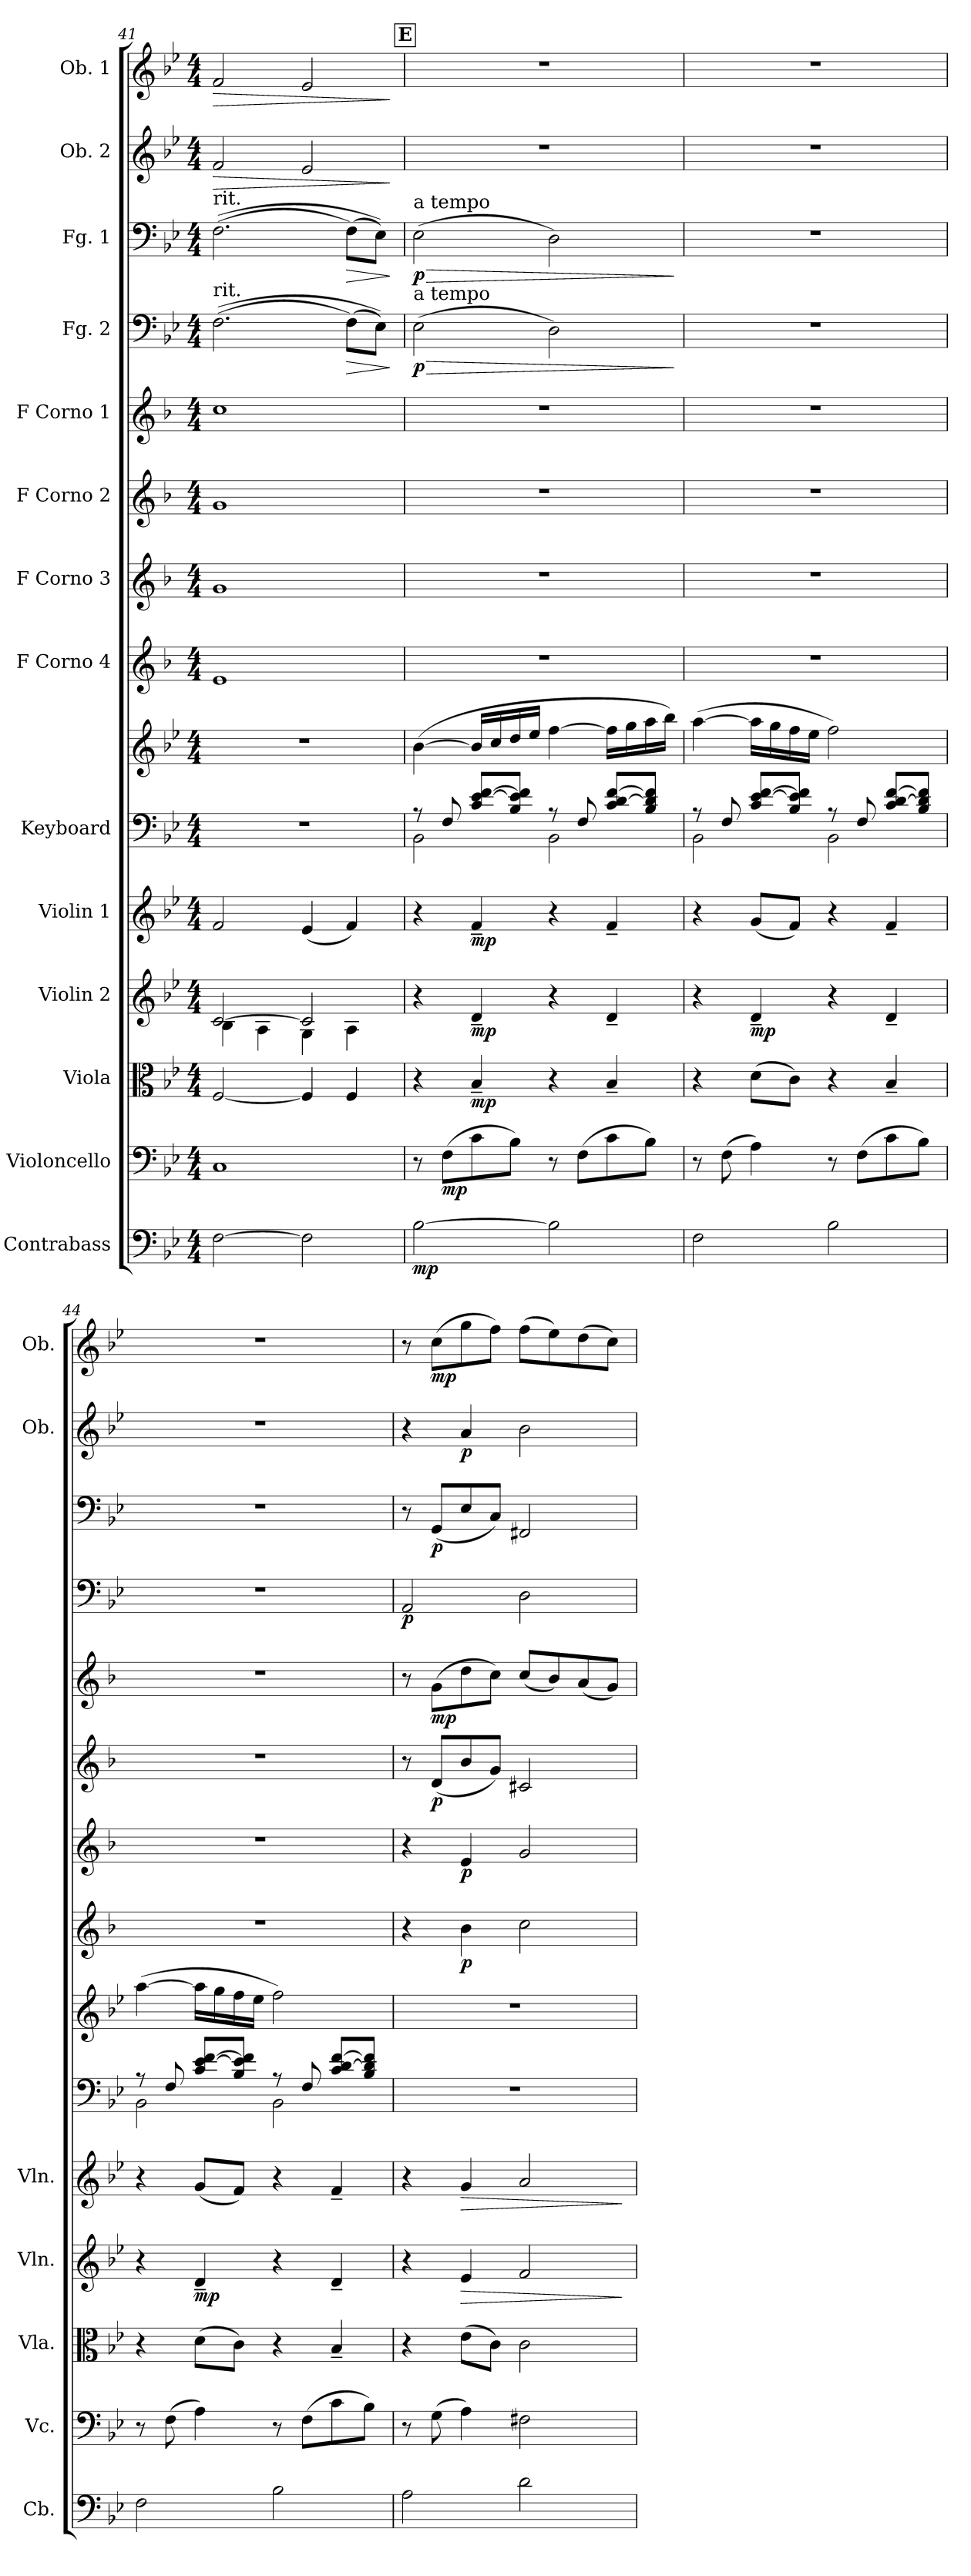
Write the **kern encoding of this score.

**kern	**dynam	**kern	**dynam	**kern	**dynam	**kern	**dynam	**kern	**dynam	**kern	**kern	**kern	**dynam	**kern	**dynam	**kern	**dynam	**kern	**dynam	**kern	**dynam	**kern	**dynam	**kern	**dynam	**kern	**dynam
*part14	*part14	*part13	*part13	*part12	*part12	*part11	*part11	*part10	*part10	*part9	*part9	*part8	*part8	*part7	*part7	*part6	*part6	*part5	*part5	*part4	*part4	*part3	*part3	*part2	*part2	*part1	*part1
*staff15	*staff15	*staff14	*staff14	*staff13	*staff13	*staff12	*staff12	*staff11	*staff11	*staff10	*staff9	*staff8	*staff8	*staff7	*staff7	*staff6	*staff6	*staff5	*staff5	*staff4	*staff4	*staff3	*staff3	*staff2	*staff2	*staff1	*staff1
*I"Contrabass	*	*I"Violoncello	*	*I"Viola	*	*I"Violin 2	*	*I"Violin 1	*	*I"Keyboard	*	*I"F Corno 4	*	*I"F Corno 3	*	*I"F Corno 2	*	*I"F Corno 1	*	*I"Fg. 2	*	*I"Fg. 1	*	*I"Ob. 2	*	*I"Ob. 1	*
*I'Cb.	*	*I'Vc.	*	*I'Vla.	*	*I'Vln.	*	*I'Vln.	*	*	*	*	*	*	*	*	*	*	*	*	*	*	*	*I'Ob.	*	*I'Ob.	*
*clefF4	*	*clefF4	*	*clefC3	*	*clefG2	*	*clefG2	*	*clefF4	*clefG2	*clefG2	*	*clefG2	*	*clefG2	*	*clefG2	*	*clefF4	*	*clefF4	*	*clefG2	*	*clefG2	*
*ITrd7c12	*	*	*	*	*	*	*	*	*	*	*	*ITrd4c7	*	*ITrd4c7	*	*ITrd4c7	*	*ITrd4c7	*	*	*	*	*	*	*	*	*
*k[b-e-]	*	*k[b-e-]	*	*k[b-e-]	*	*k[b-e-]	*	*k[b-e-]	*	*k[b-e-]	*k[b-e-]	*k[b-e-]	*	*k[b-e-]	*	*k[b-e-]	*	*k[b-e-]	*	*k[b-e-]	*	*k[b-e-]	*	*k[b-e-]	*	*k[b-e-]	*
*M4/4	*	*M4/4	*	*M4/4	*	*M4/4	*	*M4/4	*	*M4/4	*M4/4	*M4/4	*	*M4/4	*	*M4/4	*	*M4/4	*	*M4/4	*	*M4/4	*	*M4/4	*	*M4/4	*
=41	=41	=41	=41	=41	=41	=41	=41	=41	=41	=41	=41	=41	=41	=41	=41	=41	=41	=41	=41	=41	=41	=41	=41	=41	=41	=41	=41
*	*	*	*	*	*	*^	*	*	*	*	*	*	*	*	*	*	*	*	*	*	*	*	*	*	*	*	*
!	!	!	!	!	!	!	!	!	!	!	!	!	!	!	!	!	!	!	!	!	!	!	!LO:TX:a:t=rit.	!	!	!	!	!
!	!	!	!	!	!	!	!	!	!	!	!	!	!	!	!	!	!	!	!	!	!LO:TX:a:t=rit.	!	!	!	!	!	!	!
!	!	!	!	!	!	!	!	!	!	!	!	!	!	!	!	!	!	!	!	!	!	!	!	!	!	!LO:HP:b	!	!LO:HP:b
[2FF\	.	1C	.	[2F/	.	[2c/	4B-\	.	2f/	.	1r	1r	1A	.	1c	.	1c	.	1f	.	(>(>2.F\	.	(>(>2.F\	.	2f/	>	2f/	>
.	.	.	.	.	.	.	4A\	.	.	.	.	.	.	.	.	.	.	.	.	.	.	.	.	.	.	.	.	.
2FF\]	.	.	.	4F/]	.	2c/]	4G\	.	(<4e-/	.	.	.	.	.	.	.	.	.	.	.	.	.	.	.	2e-/	.	2e-/	.
!	!	!	!	!	!	!	!	!	!	!	!	!	!	!	!	!	!	!	!	!	!	!LO:HP:b	!	!LO:HP:b	!	!	!	!
.	.	.	.	4F/	.	.	4A\	.	4f/)	.	.	.	.	.	.	.	.	.	.	.	(>8F\L)	>	(>8F\L)	>	.	.	.	.
.	.	.	.	.	.	.	.	.	.	.	.	.	.	.	.	.	.	.	.	.	8E-\J))	.	8E-\J))	.	.	.	.	.
*	*	*	*	*	*	*v	*v	*	*	*	*	*	*	*	*	*	*	*	*	*	*	*	*	*	*	*	*	*
.	.	.	.	.	.	.	.	.	.	.	.	.	.	.	.	.	.	.	.	.	]	.	]	.	]	.	]
!!LO:REH:place=s1:a:B:fs=14:t=E
=42	=42	=42	=42	=42	=42	=42	=42	=42	=42	=42	=42	=42	=42	=42	=42	=42	=42	=42	=42	=42	=42	=42	=42	=42	=42	=42	=42
*	*	*	*	*	*	*	*	*	*	*^	*	*	*	*	*	*	*	*	*	*	*	*	*	*	*	*	*
!	!	!	!	!	!	!	!	!	!	!	!	!	!	!	!	!	!	!	!	!	!	!	!LO:TX:a:t=a tempo	!	!	!	!	!
!	!	!	!	!	!	!	!	!	!	!	!	!	!	!	!	!	!	!	!	!	!LO:TX:a:t=a tempo	!	!	!	!	!	!	!
!	!LO:DY:b	!	!	!	!	!	!	!	!	!	!	!	!	!	!	!	!	!	!	!	!	!LO:HP:b	!	!LO:HP:b	!	!	!	!
!	!	!	!	!	!	!	!	!	!	!	!	!	!	!	!	!	!	!	!	!	!	!LO:DY:n=1:b	!	!LO:DY:n=1:b	!	!	!	!
[2BB-\	mp	8r	.	4r	.	4r	.	4r	.	8r	2BB-\	(>[4b-\	1r	.	1r	.	1r	.	1r	.	(>2E-\	> p	(>2E-\	> p	1r	.	1r	.
!	!	!	!LO:DY:b	!	!	!	!	!	!	!	!	!	!	!	!	!	!	!	!	!	!	!	!	!	!	!	!	!
.	.	(>8F\L	mp	.	.	.	.	.	.	8F/	.	.	.	.	.	.	.	.	.	.	.	.	.	.	.	.	.	.
!	!	!	!	!	!LO:DY:b	!	!LO:DY:b	!	!LO:DY:b	!	!	!	!	!	!	!	!	!	!	!	!	!	!	!	!	!	!	!
.	.	8c\	.	4B-~/	mp	4d~/	mp	4f~/	mp	8c/ [8e-/ [8f/L	.	16b-/LL]	.	.	.	.	.	.	.	.	.	.	.	.	.	.	.	.
.	.	.	.	.	.	.	.	.	.	.	.	16cc/	.	.	.	.	.	.	.	.	.	.	.	.	.	.	.	.
.	.	8B-\J)	.	.	.	.	.	.	.	8B-/ 8e-/] 8f/]J	.	16dd/	.	.	.	.	.	.	.	.	.	.	.	.	.	.	.	.
.	.	.	.	.	.	.	.	.	.	.	.	16ee-/JJ	.	.	.	.	.	.	.	.	.	.	.	.	.	.	.	.
2BB-\]	.	8r	.	4r	.	4r	.	4r	.	8r	2BB-\	[4ff\	.	.	.	.	.	.	.	.	2D\)	.	2D\)	.	.	.	.	.
.	.	(>8F\L	.	.	.	.	.	.	.	8F/	.	.	.	.	.	.	.	.	.	.	.	.	.	.	.	.	.	.
.	.	8c\	.	4B-~/	.	4d~/	.	4f~/	.	8c/ [8d/ [8f/L	.	16ff\LL]	.	.	.	.	.	.	.	.	.	.	.	.	.	.	.	.
.	.	.	.	.	.	.	.	.	.	.	.	16gg\	.	.	.	.	.	.	.	.	.	.	.	.	.	.	.	.
.	.	8B-\J)	.	.	.	.	.	.	.	8B-/ 8d/] 8f/]J	.	16aa\	.	.	.	.	.	.	.	.	.	.	.	.	.	.	.	.
.	.	.	.	.	.	.	.	.	.	.	.	16bb-\JJ)	.	.	.	.	.	.	.	.	.	.	.	.	.	.	.	.
*	*	*	*	*	*	*	*	*	*	*v	*v	*	*	*	*	*	*	*	*	*	*	*	*	*	*	*	*	*
.	.	.	.	.	.	.	.	.	.	.	.	.	.	.	.	.	.	.	.	.	]	.	]	.	.	.	.
!!LO:PB:g=z
=43	=43	=43	=43	=43	=43	=43	=43	=43	=43	=43	=43	=43	=43	=43	=43	=43	=43	=43	=43	=43	=43	=43	=43	=43	=43	=43	=43
*	*	*	*	*	*	*	*	*	*	*^	*	*	*	*	*	*	*	*	*	*	*	*	*	*	*	*	*
2FF\	.	8r	.	4r	.	4r	.	4r	.	8r	2BB-\	(>[4aa\	1r	.	1r	.	1r	.	1r	.	1r	.	1r	.	1r	.	1r	.
.	.	(>8F\	.	.	.	.	.	.	.	8F/	.	.	.	.	.	.	.	.	.	.	.	.	.	.	.	.	.	.
!	!	!	!	!	!	!	!LO:DY:b	!	!	!	!	!	!	!	!	!	!	!	!	!	!	!	!	!	!	!	!	!
.	.	4A\)	.	(>8d\L	.	4d~/	mp	(<8g/L	.	8c/ [8e-/ [8f/L	.	16aa\LL]	.	.	.	.	.	.	.	.	.	.	.	.	.	.	.	.
.	.	.	.	.	.	.	.	.	.	.	.	16gg\	.	.	.	.	.	.	.	.	.	.	.	.	.	.	.	.
.	.	.	.	8c\J)	.	.	.	8f/J)	.	8B-/ 8e-/] 8f/]J	.	16ff\	.	.	.	.	.	.	.	.	.	.	.	.	.	.	.	.
.	.	.	.	.	.	.	.	.	.	.	.	16ee-\JJ	.	.	.	.	.	.	.	.	.	.	.	.	.	.	.	.
2BB-\	.	8r	.	4r	.	4r	.	4r	.	8r	2BB-\	2ff\)	.	.	.	.	.	.	.	.	.	.	.	.	.	.	.	.
.	.	(>8F\L	.	.	.	.	.	.	.	8F/	.	.	.	.	.	.	.	.	.	.	.	.	.	.	.	.	.	.
.	.	8c\	.	4B-~/	.	4d~/	.	4f~/	.	8c/ [8d/ [8f/L	.	.	.	.	.	.	.	.	.	.	.	.	.	.	.	.	.	.
.	.	8B-\J)	.	.	.	.	.	.	.	8B-/ 8d/] 8f/]J	.	.	.	.	.	.	.	.	.	.	.	.	.	.	.	.	.	.
=44	=44	=44	=44	=44	=44	=44	=44	=44	=44	=44	=44	=44	=44	=44	=44	=44	=44	=44	=44	=44	=44	=44	=44	=44	=44	=44	=44	=44
2FF\	.	8r	.	4r	.	4r	.	4r	.	8r	2BB-\	(>[4aa\	1r	.	1r	.	1r	.	1r	.	1r	.	1r	.	1r	.	1r	.
.	.	(>8F\	.	.	.	.	.	.	.	8F/	.	.	.	.	.	.	.	.	.	.	.	.	.	.	.	.	.	.
!	!	!	!	!	!	!	!LO:DY:b	!	!	!	!	!	!	!	!	!	!	!	!	!	!	!	!	!	!	!	!	!
.	.	4A\)	.	(>8d\L	.	4d~/	mp	(<8g/L	.	8c/ [8e-/ [8f/L	.	16aa\LL]	.	.	.	.	.	.	.	.	.	.	.	.	.	.	.	.
.	.	.	.	.	.	.	.	.	.	.	.	16gg\	.	.	.	.	.	.	.	.	.	.	.	.	.	.	.	.
.	.	.	.	8c\J)	.	.	.	8f/J)	.	8B-/ 8e-/] 8f/]J	.	16ff\	.	.	.	.	.	.	.	.	.	.	.	.	.	.	.	.
.	.	.	.	.	.	.	.	.	.	.	.	16ee-\JJ	.	.	.	.	.	.	.	.	.	.	.	.	.	.	.	.
2BB-\	.	8r	.	4r	.	4r	.	4r	.	8r	2BB-\	2ff\)	.	.	.	.	.	.	.	.	.	.	.	.	.	.	.	.
.	.	(>8F\L	.	.	.	.	.	.	.	8F/	.	.	.	.	.	.	.	.	.	.	.	.	.	.	.	.	.	.
.	.	8c\	.	4B-~/	.	4d~/	.	4f~/	.	8c/ [8d/ [8f/L	.	.	.	.	.	.	.	.	.	.	.	.	.	.	.	.	.	.
.	.	8B-\J)	.	.	.	.	.	.	.	8B-/ 8d/] 8f/]J	.	.	.	.	.	.	.	.	.	.	.	.	.	.	.	.	.	.
*	*	*	*	*	*	*	*	*	*	*v	*v	*	*	*	*	*	*	*	*	*	*	*	*	*	*	*	*	*
=45	=45	=45	=45	=45	=45	=45	=45	=45	=45	=45	=45	=45	=45	=45	=45	=45	=45	=45	=45	=45	=45	=45	=45	=45	=45	=45	=45
!	!	!	!	!	!	!	!	!	!	!	!	!	!	!	!	!	!	!	!	!	!LO:DY:b	!	!	!	!	!	!
2AA\	.	8r	.	4r	.	4r	.	4r	.	1r	1r	4r	.	4r	.	8r	.	8r	.	2AA/	p	8r	.	4r	.	8r	.
!	!	!	!	!	!	!	!	!	!	!	!	!	!	!	!	!	!LO:DY:b	!	!LO:DY:b	!	!	!	!LO:DY:b	!	!	!	!LO:DY:b
.	.	(>8G\	.	.	.	.	.	.	.	.	.	.	.	.	.	(<8G/L	p	(>8c\L	mp	.	.	(<8GG/L	p	.	.	(>8cc\L	mp
!	!	!	!	!	!	!	!LO:HP:b	!	!LO:HP:b	!	!	!	!LO:DY:b	!	!LO:DY:b	!	!	!	!	!	!	!	!	!	!LO:DY:b	!	!
.	.	4A\)	.	(>8e-\L	.	4e-/	>	4g/	>	.	.	4e-\	p	4A/	p	8e-/	.	8g\	.	.	.	8E-/	.	4a/	p	8gg\	.
.	.	.	.	8c\J)	.	.	.	.	.	.	.	.	.	.	.	8c/J)	.	8f\J)	.	.	.	8C/J)	.	.	.	8ff\J)	.
2D\	.	2F#X\	.	2c\	.	2f/	.	2a/	.	.	.	2f\	.	2c/	.	2F#X/	.	(<8f/L	.	2D\	.	2FF#X/	.	2b-\	.	(>8ff\L	.
.	.	.	.	.	.	.	.	.	.	.	.	.	.	.	.	.	.	8e-/)	.	.	.	.	.	.	.	8ee-\)	.
.	.	.	.	.	.	.	.	.	.	.	.	.	.	.	.	.	.	(<8d/	.	.	.	.	.	.	.	(>8dd\	.
.	.	.	.	.	.	.	.	.	.	.	.	.	.	.	.	.	.	8c/J)	.	.	.	.	.	.	.	8cc\J)	.
.	.	.	.	.	.	.	]	.	]	.	.	.	.	.	.	.	.	.	.	.	.	.	.	.	.	.	.
=	=	=	=	=	=	=	=	=	=	=	=	=	=	=	=	=	=	=	=	=	=	=	=	=	=	=	=
*-	*-	*-	*-	*-	*-	*-	*-	*-	*-	*-	*-	*-	*-	*-	*-	*-	*-	*-	*-	*-	*-	*-	*-	*-	*-	*-	*-
